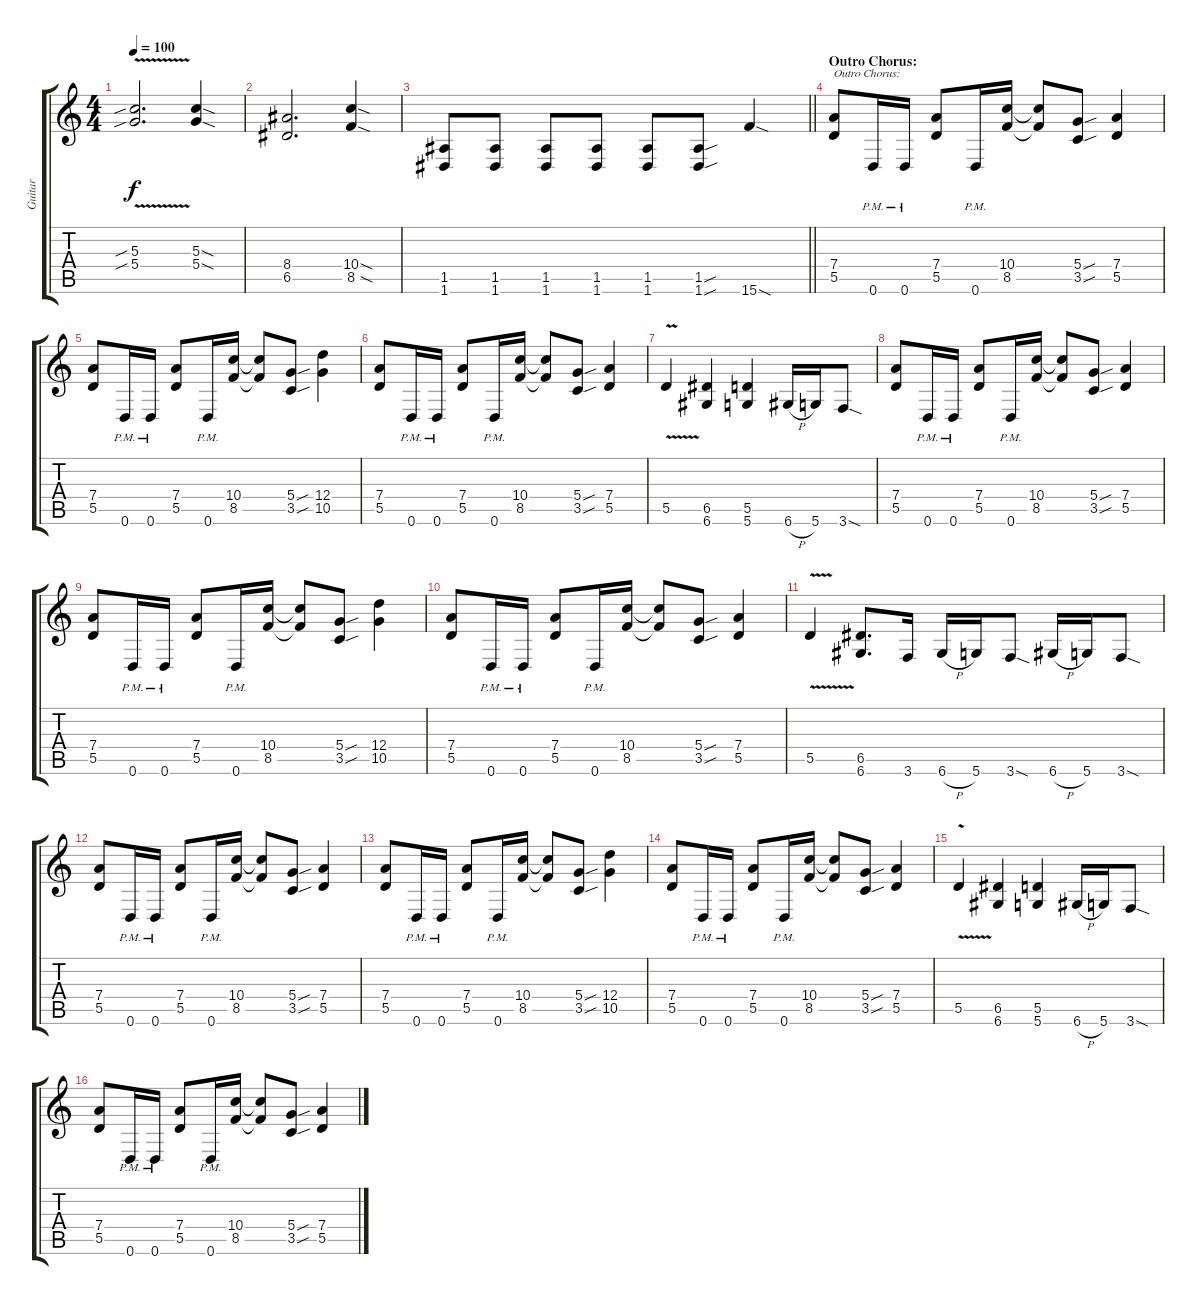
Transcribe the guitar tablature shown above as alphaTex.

\track ("Guitar" "Guitar") {instrument distortionguitar}
\staff {score tabs}
\tuning (E4 B3 G3 D3 A2 D2) {hide}
\ts (4 4)
\tempo 100
\clef g2
\ks c
(5.3{v sib} 5.4{sib}).2{d dy f} (5.3{sod} 5.4{sod}).4 |
(8.4 6.5).2{d} (10.4{sod} 8.5{sod}).4 |
\barLineRight lightlight
(1.5 1.6).8 (1.5 1.6).8 (1.5 1.6).8 (1.5 1.6).8 (1.5 1.6).8 (1.5{sou} 1.6{sou}).8 15.6{sod}.4 |
\section ("" "Outro Chorus:")
(7.4 5.5).8{txt "Outro Chorus:"} 0.6{pm}.16 0.6{pm}.16 (7.4 5.5).8 0.6{pm}.16 (10.4 8.5).16 (10.4{t} 8.5{t}).8 (5.4{sou} 3.5{sou}).8 (7.4 5.5).4 |
(7.4 5.5).8 0.6{pm}.16 0.6{pm}.16 (7.4 5.5).8 0.6{pm}.16 (10.4 8.5).16 (10.4{t} 8.5{t}).8 (5.4{sou} 3.5{sou}).8 (12.4 10.5).4 |
(7.4 5.5).8 0.6{pm}.16 0.6{pm}.16 (7.4 5.5).8 0.6{pm}.16 (10.4 8.5).16 (10.4{t} 8.5{t}).8 (5.4{sou} 3.5{sou}).8 (7.4 5.5).4 |
5.5{v}.4 (6.5 6.6).4 (5.5 5.6).4 6.6{h}.16 5.6.16 3.6{sod}.8 |
(7.4 5.5).8 0.6{pm}.16 0.6{pm}.16 (7.4 5.5).8 0.6{pm}.16 (10.4 8.5).16 (10.4{t} 8.5{t}).8 (5.4{sou} 3.5{sou}).8 (7.4 5.5).4 |
(7.4 5.5).8 0.6{pm}.16 0.6{pm}.16 (7.4 5.5).8 0.6{pm}.16 (10.4 8.5).16 (10.4{t} 8.5{t}).8 (5.4{sou} 3.5{sou}).8 (12.4 10.5).4 |
(7.4 5.5).8 0.6{pm}.16 0.6{pm}.16 (7.4 5.5).8 0.6{pm}.16 (10.4 8.5).16 (10.4{t} 8.5{t}).8 (5.4{sou} 3.5{sou}).8 (7.4 5.5).4 |
5.5{v}.4 (6.5 6.6).8{d} 3.6.16 6.6{h}.16 5.6.16 3.6{sod}.8 6.6{h}.16 5.6.16 3.6{sod}.8 |
(7.4 5.5).8 0.6{pm}.16 0.6{pm}.16 (7.4 5.5).8 0.6{pm}.16 (10.4 8.5).16 (10.4{t} 8.5{t}).8 (5.4{sou} 3.5{sou}).8 (7.4 5.5).4 |
(7.4 5.5).8 0.6{pm}.16 0.6{pm}.16 (7.4 5.5).8 0.6{pm}.16 (10.4 8.5).16 (10.4{t} 8.5{t}).8 (5.4{sou} 3.5{sou}).8 (12.4 10.5).4 |
(7.4 5.5).8 0.6{pm}.16 0.6{pm}.16 (7.4 5.5).8 0.6{pm}.16 (10.4 8.5).16 (10.4{t} 8.5{t}).8 (5.4{sou} 3.5{sou}).8 (7.4 5.5).4 |
5.5{v}.4 (6.5 6.6).4 (5.5 5.6).4 6.6{h}.16 5.6.16 3.6{sod}.8 |
(7.4 5.5).8 0.6{pm}.16 0.6{pm}.16 (7.4 5.5).8 0.6{pm}.16 (10.4 8.5).16 (10.4{t} 8.5{t}).8 (5.4{sou} 3.5{sou}).8 (7.4 5.5).4
